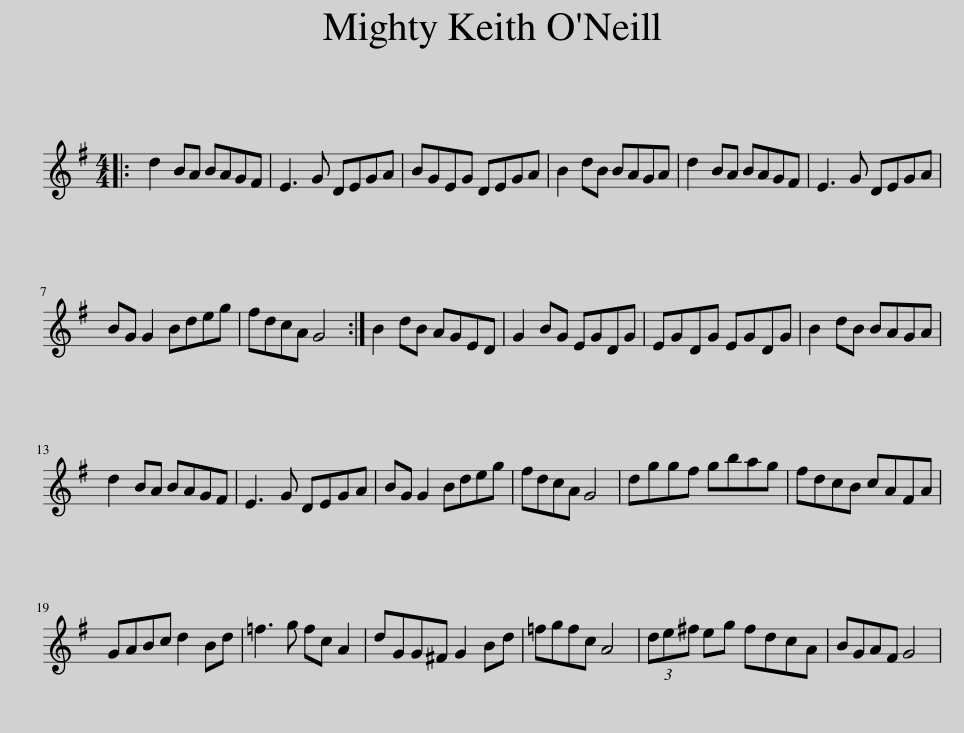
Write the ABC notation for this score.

X:1
L:1/8
M:4/4
I:linebreak $
K:G
V:1 treble
V:1
|: d2 BA BAGF | E3 G DEGA | BGEG DEGA | B2 dB BAGA | d2 BA BAGF | %5
 E3 G DEGA |$ BG G2 Bdeg | fdcA G4 :| B2 dB AGED | G2 BG EGDG | %10
 EGDG EGDG | B2 dB BAGA |$ d2 BA BAGF | E3 G DEGA | BG G2 Bdeg | %15
 fdcA G4 | dggf gbag | fdcB cAFA |$ GABc d2 Bd | =f3 g fc A2 | %20
 dGG^F G2 Bd | =fgfc A4 | (3de^f eg fdcA | BGAF G4 | %24
